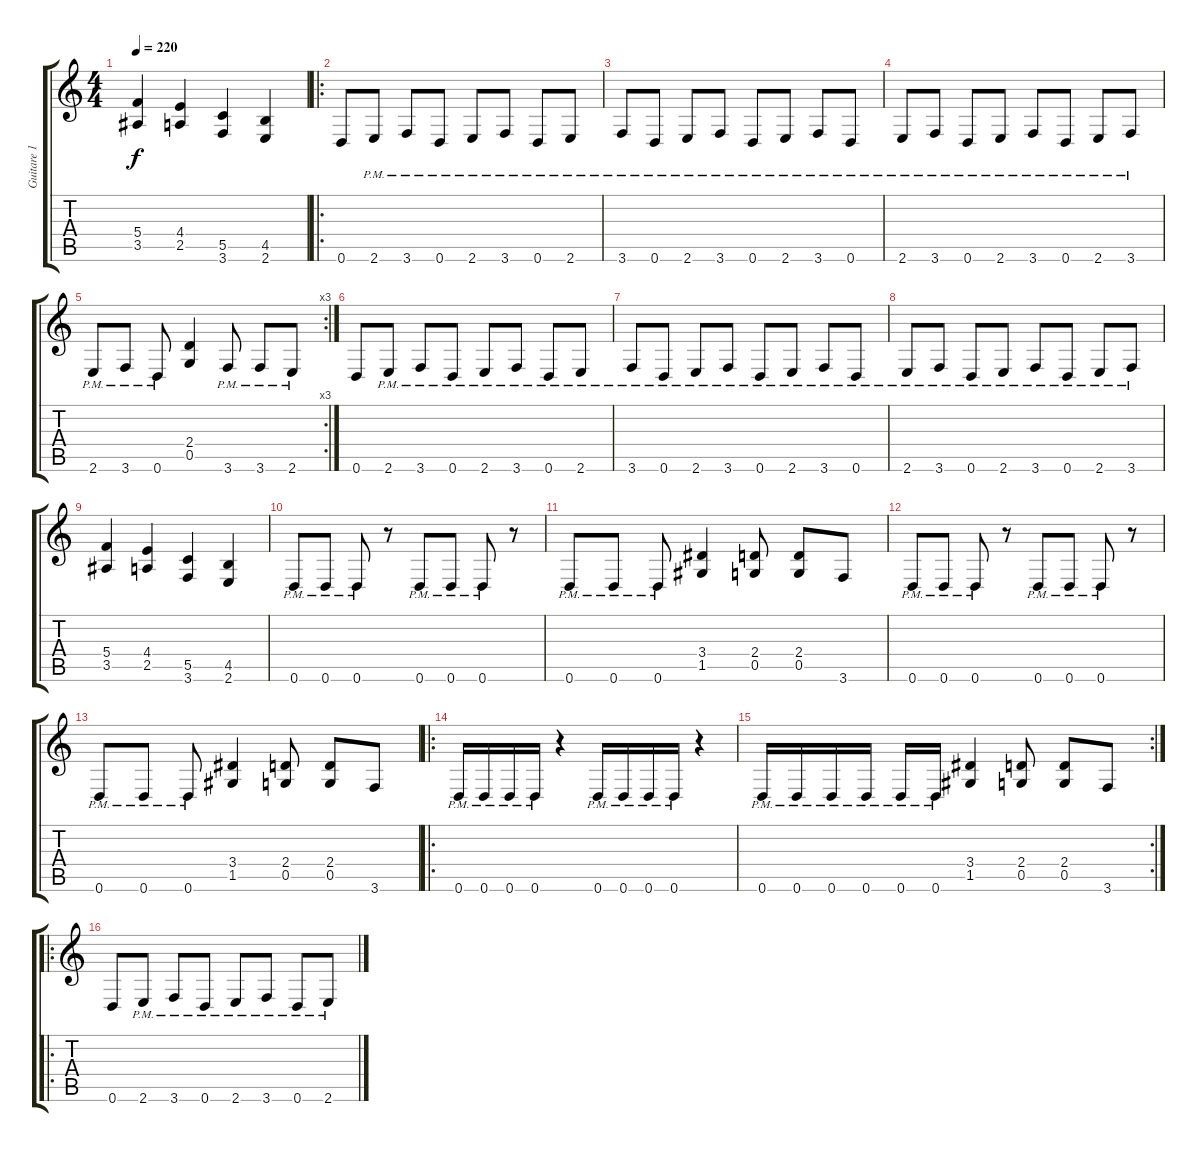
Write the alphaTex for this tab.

\track ("Guitare 1" "Guitare 1") {instrument overdrivenguitar}
\staff {score tabs}
\tuning (D4 A3 F3 C3 G2 D2) {hide}
\ts (4 4)
\tempo 220
\clef g2
\ks c
(5.4 3.5).4{dy f instrument overdrivenguitar} (4.4 2.5).4 (5.5 3.6).4 (4.5 2.6).4 |
\ro
0.6.8 2.6{pm}.8 3.6{pm}.8 0.6{pm}.8 2.6{pm}.8 3.6{pm}.8 0.6{pm}.8 2.6{pm}.8 |
3.6{pm}.8 0.6{pm}.8 2.6{pm}.8 3.6{pm}.8 0.6{pm}.8 2.6{pm}.8 3.6{pm}.8 0.6{pm}.8 |
2.6{pm}.8 3.6{pm}.8 0.6{pm}.8 2.6{pm}.8 3.6{pm}.8 0.6{pm}.8 2.6{pm}.8 3.6{pm}.8 |
\rc 3
2.6{pm}.8 3.6{pm}.8 0.6{pm}.8 (2.4 0.5).4 3.6{pm}.8 3.6{pm}.8 2.6{pm}.8 |
0.6.8 2.6{pm}.8 3.6{pm}.8 0.6{pm}.8 2.6{pm}.8 3.6{pm}.8 0.6{pm}.8 2.6{pm}.8 |
3.6{pm}.8 0.6{pm}.8 2.6{pm}.8 3.6{pm}.8 0.6{pm}.8 2.6{pm}.8 3.6{pm}.8 0.6{pm}.8 |
2.6{pm}.8 3.6{pm}.8 0.6{pm}.8 2.6{pm}.8 3.6{pm}.8 0.6{pm}.8 2.6{pm}.8 3.6{pm}.8 |
(5.4 3.5).4 (4.4 2.5).4 (5.5 3.6).4 (4.5 2.6).4 |
0.6{pm}.8 0.6{pm}.8 0.6{pm}.8 r.8 0.6{pm}.8 0.6{pm}.8 0.6{pm}.8 r.8 |
0.6{pm}.8 0.6{pm}.8 0.6{pm}.8 (3.4 1.5).4 (2.4 0.5).8 (2.4 0.5).8 3.6.8 |
0.6{pm}.8 0.6{pm}.8 0.6{pm}.8 r.8 0.6{pm}.8 0.6{pm}.8 0.6{pm}.8 r.8 |
0.6{pm}.8 0.6{pm}.8 0.6{pm}.8 (3.4 1.5).4 (2.4 0.5).8 (2.4 0.5).8 3.6.8 |
\ro
0.6{pm}.16 0.6{pm}.16 0.6{pm}.16 0.6{pm}.16 r.4 0.6{pm}.16 0.6{pm}.16 0.6{pm}.16 0.6{pm}.16 r.4 |
\rc 2
0.6{pm}.16 0.6{pm}.16 0.6{pm}.16 0.6{pm}.16 0.6{pm}.16 0.6{pm}.16 (3.4 1.5).4 (2.4 0.5).8 (2.4 0.5).8 3.6.8 |
\ro
0.6.8 2.6{pm}.8 3.6{pm}.8 0.6{pm}.8 2.6{pm}.8 3.6{pm}.8 0.6{pm}.8 2.6{pm}.8
